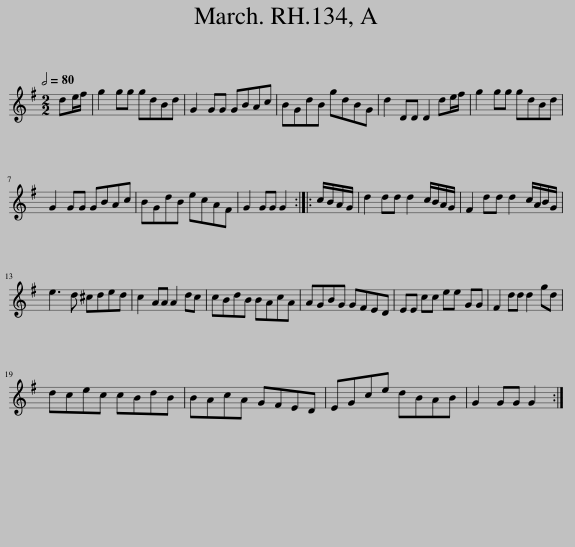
X:1
L:1/8
Q:1/2=80
M:2/2
I:linebreak $
K:G
V:1 treble
V:1
 de/f/ | g2 gg gdBd | G2 GG GBAc | BGdB gdBG | d2 DD D2 de/f/ | %5
 g2 gg gdBd |$ G2 GG GBAc | BGdB ecAF | G2 GG G2 :: c/B/A/G/ | %10
 d2 dd d2 c/B/A/G/ | F2 dd d2 c/A/B/G/ |$ e3 d ^cded | c2 AA A2 dc | cBdB BAcA | %15
 AGBG GFED | EE cc ee GG | F2 dd d2 gd |$ dcec cBdB | BAcA GFED | %20
 EGce dBAB | G2 GG G2 :| %22
